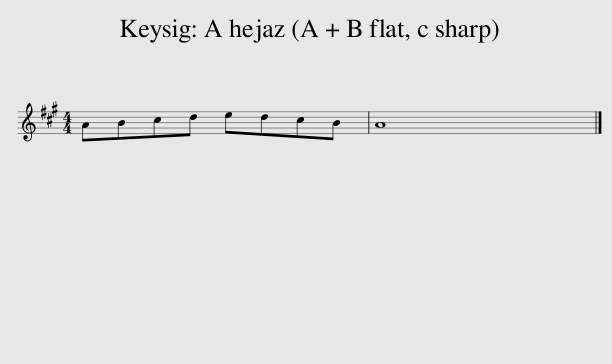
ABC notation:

X:1
L:1/8
M:4/4
I:linebreak $
K:A
V:1 treble
V:1
 ABcd edcB | A8 |] %2
